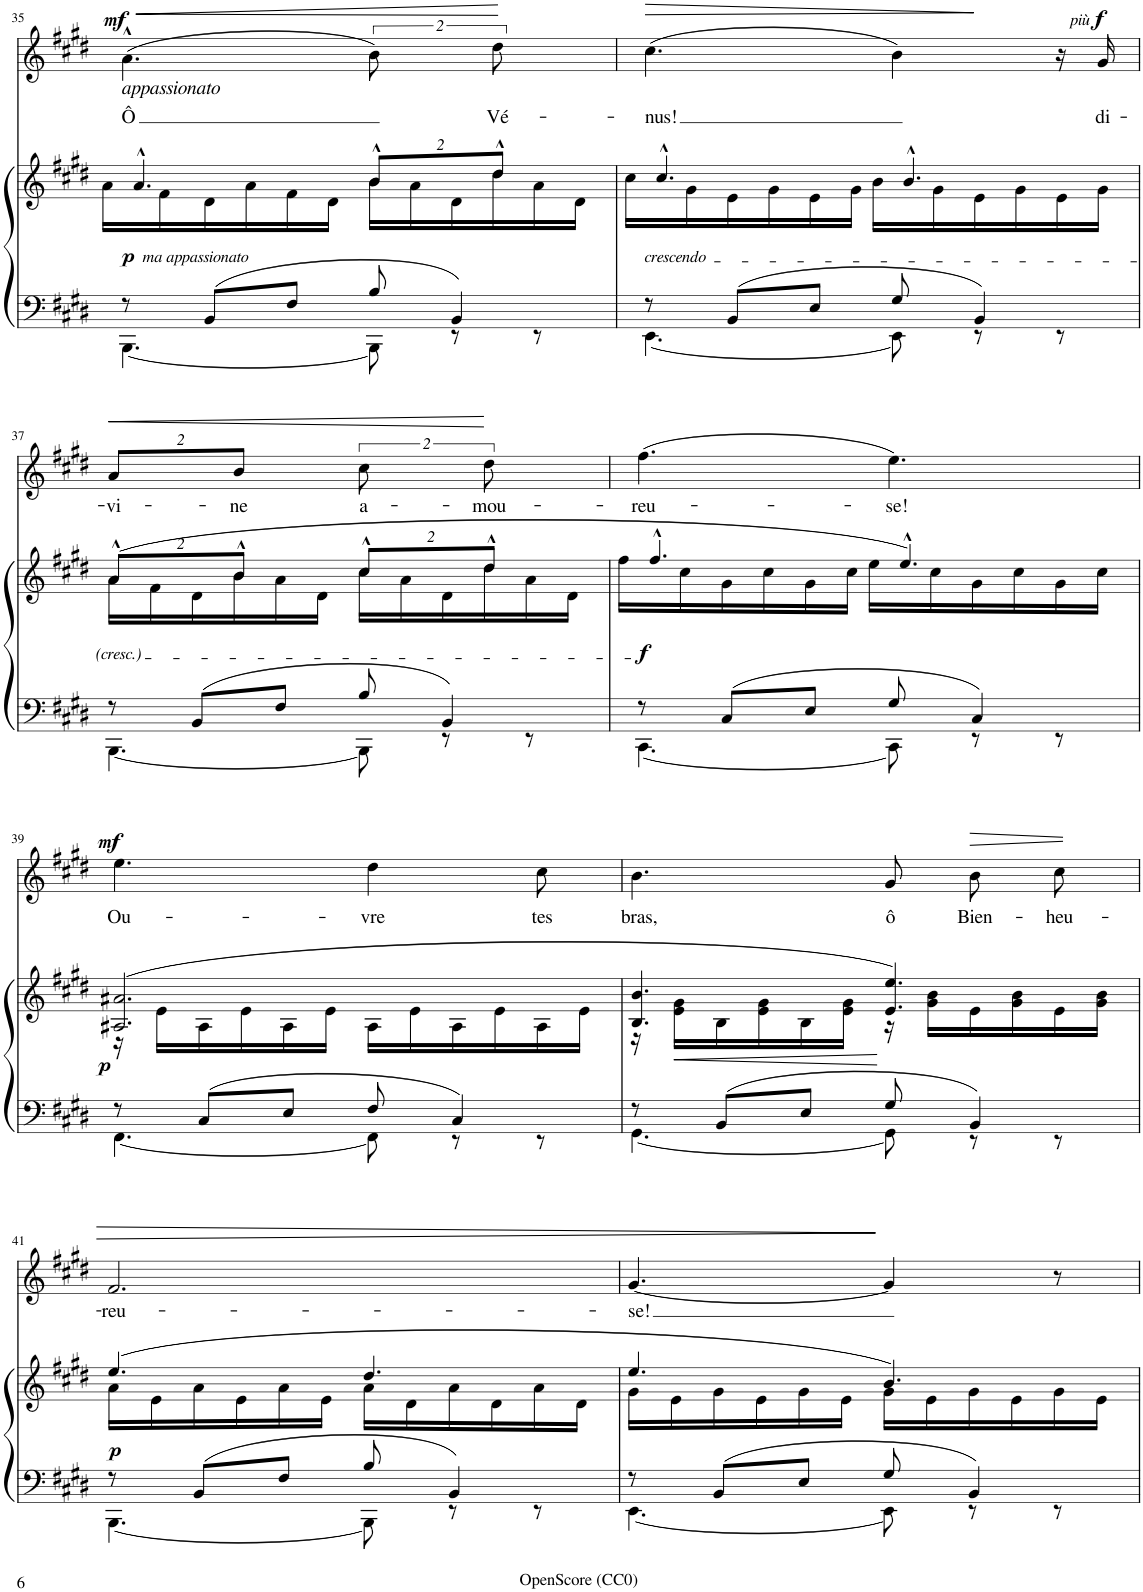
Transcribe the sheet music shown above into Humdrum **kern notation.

**kern	**kern	**dynam	**kern	**text	**dynam
*part2	*part2	*part2	*part1	*part1	*part1
*staff3	*staff2	*staff2/3	*staff1	*staff1	*staff1
*I"Piano	*	*	*I"Chant Voice	*	*
*I'Pno	*	*	*	*	*
!!LO:PB:g=z
*clefF4	*clefG2	*	*clefG2	*	*
*k[f#c#g#d#]	*k[f#c#g#d#]	*	*k[f#c#g#d#]	*	*
*M6/8	*M6/8	*	*M6/8	*	*
=35	=35	=35	=35	=35	=35
*^	*^	*	*	*	*
!	!	!	!	!	!LO:TX:b:i:t=appassionato	!	!
!	!	!	!	!LO:DY:b	!	!LO:LY:b	!LO:HP:b
!	!	!	!	!LO:DY:n=1:b	!	!	!LO:DY:n=1:a
8r	[4.BBB\	4.a^^/	16a\LL	p other-dynamics	(4.a^^\	Ô	< mf
.	.	.	16f#\	.	.	.	.
8BB/L	.	.	16d#\	.	.	.	.
.	.	.	16a\	.	.	.	.
8F#/J	.	.	16f#\	.	.	.	.
.	.	.	16d#\JJ	.	.	.	.
*	*	*Xbrackettup	*	*	*	*	*
8B/	8BBB\]	16%3b^^/L	16b\LL	.	16%3b\)	.	.
.	.	.	16a\	.	.	.	.
4BB/	8r	.	16d#\	.	.	.	.
!	!	!	!	!	!	!LO:LY:b	!
.	.	16%3dd#^^/J	16dd#\	.	16%3dd#\	Vé-	[
.	8r	.	16a\	.	.	.	.
.	.	.	16d#\JJ	.	.	.	.
=36	=36	=36	=36	=36	=36	=36	=36
!	!	!LO:TX:b:i:t=crescendo	!	!	!	!	!
!	!	!	!	!	!	!LO:LY:b	!LO:HP:b
8r	[4.EE\	4.cc#^^/	16cc#\LL	.	(4.cc#\	-nus!	>
.	.	.	16g#\	.	.	.	.
8BB/L	.	.	16e\	.	.	.	.
.	.	.	16g#\	.	.	.	.
8E/J	.	.	16e\	.	.	.	.
.	.	.	16g#\JJ	.	.	.	.
8G#/	8EE\]	4.b^^/	16b\LL	.	4b\)	.	.
.	.	.	16g#\	.	.	.	.
4BB/	8r	.	16e\	.	.	.	.
.	.	.	16g#\	.	.	.	.
.	8r	.	16e\	.	16r	.	]
!	!	!	!	!	!	!LO:LY:b	!LO:DY:a
!	!	!	!	!	!	!	!LO:DY:n=1:a
.	.	.	16g#\JJ	.	16g#/	di-	other-dynamics f
!!LO:LB:g=z
=37	=37	=37	=37	=37	=37	=37	=37
*	*	*	*	*	*Xbrackettup	*	*
!	!	!	!	!	!	!LO:LY:b	!LO:HP:b
8r	[4.BBB\	(16%3a^^/L	16a\LL	.	16%3a/L	vi-	<
.	.	.	16f#\	.	.	.	.
8BB/L	.	.	16d#\	.	.	.	.
!	!	!	!	!	!	!LO:LY:b	!
.	.	16%3b^^/J	16b\	.	16%3b/J	-ne	.
8F#/J	.	.	16a\	.	.	.	.
.	.	.	16d#\JJ	.	.	.	.
*	*	*	*	*	*brackettup	*	*
!	!	!	!	!	!	!LO:LY:b	!
8B/	8BBB\]	16%3cc#^^/L	16cc#\LL	.	16%3cc#\	a-	.
.	.	.	16a\	.	.	.	.
4BB/	8r	.	16d#\	.	.	.	.
!	!	!	!	!	!	!LO:LY:b	!
.	.	16%3dd#^^/J	16dd#\	.	16%3dd#\	-mou-	[
.	8r	.	16a\	.	.	.	.
.	.	.	16d#\JJ	.	.	.	.
=38	=38	=38	=38	=38	=38	=38	=38
!	!	!	!	!LO:DY:b	!	!LO:LY:b	!
8r	[4.CC#\	4.ff#^^/	16ff#\LL	f	(4.ff#\	-reu-	.
.	.	.	16cc#\	.	.	.	.
8C#/L	.	.	16g#\	.	.	.	.
.	.	.	16cc#\	.	.	.	.
8E/J	.	.	16g#\	.	.	.	.
.	.	.	16cc#\JJ	.	.	.	.
!	!	!	!	!	!	!LO:LY:b	!
8G#/	8CC#\]	4.ee^^/)	16ee\LL	.	4.ee\)	-se!	.
.	.	.	16cc#\	.	.	.	.
4C#/	8r	.	16g#\	.	.	.	.
.	.	.	16cc#\	.	.	.	.
.	8r	.	16g#\	.	.	.	.
.	.	.	16cc#\JJ	.	.	.	.
!!LO:LB:g=z
=39	=39	=39	=39	=39	=39	=39	=39
!	!	!	!	!LO:DY:b	!	!LO:LY:b	!LO:DY:a
8r	[4.FF#\	(2.A#X/ 2.a#X/	16r	p	4.ee\	Ou-	mf
.	.	.	16e\LL	.	.	.	.
8C#/L	.	.	16A#\	.	.	.	.
.	.	.	16e\	.	.	.	.
8E/J	.	.	16A#\	.	.	.	.
.	.	.	16e\JJ	.	.	.	.
!	!	!	!	!	!	!LO:LY:b	!
8F#/	8FF#\]	.	16A#\LL	.	4dd#\	-vre	.
.	.	.	16e\	.	.	.	.
4C#/	8r	.	16A#\	.	.	.	.
.	.	.	16e\	.	.	.	.
!	!	!	!	!	!	!LO:LY:b	!
.	8r	.	16A#\	.	8cc#\	tes	.
.	.	.	16e\JJ	.	.	.	.
=40	=40	=40	=40	=40	=40	=40	=40
!	!	!	!	!	!	!LO:LY:b	!
8r	[4.GG#\	4.B/ 4.b/	16r	.	4.b\	bras,	.
.	.	.	16e\ 16g#\LL	.	.	.	.
8BB/L	.	.	16B\	.	.	.	.
.	.	.	16e\ 16g#\	.	.	.	.
8E/J	.	.	16B\	.	.	.	.
.	.	.	16e\ 16g#\JJ	.	.	.	.
!	!	!	!	!	!	!LO:LY:b	!
8G#/	8GG#\]	4.e/ 4.ee/)	16r	.	8g#/	ô	.
.	.	.	16g#\ 16b\LL	.	.	.	.
!	!	!	!	!	!	!LO:LY:b	!LO:HP:b
4BB/	8r	.	16e\	.	8b\	Bien-	>
.	.	.	16g#\ 16b\	.	.	.	.
!	!	!	!	!	!	!LO:LY:b	!
.	8r	.	16e\	.	8cc#\	-heu-	.
.	.	.	16g#\ 16b\JJ	.	.	.	.
!!LO:LB:g=z
=41	=41	=41	=41	=41	=41	=41	=41
!	!	!	!	!LO:DY:b	!	!LO:LY:b	!
8r	[4.BBB\	(4.ee/	16a\LL	p	2.f#/	-reu-	.
.	.	.	16e\	.	.	.	.
8BB/L	.	.	16a\	.	.	.	.
.	.	.	16e\	.	.	.	.
8F#/J	.	.	16a\	.	.	.	.
.	.	.	16e\JJ	.	.	.	.
8B/	8BBB\]	4.dd#/	16a\LL	.	.	.	.
.	.	.	16d#\	.	.	.	.
4BB/	8r	.	16a\	.	.	.	.
.	.	.	16d#\	.	.	.	.
.	8r	.	16a\	.	.	.	.
.	.	.	16d#\JJ	.	.	.	.
=42	=42	=42	=42	=42	=42	=42	=42
!	!	!	!	!	!	!LO:LY:b	!
8r	[4.EE\	4.ee/	16g#\LL	.	[4.g#/	-se!	.
.	.	.	16e\	.	.	.	.
8BB/L	.	.	16g#\	.	.	.	.
.	.	.	16e\	.	.	.	.
8E/J	.	.	16g#\	.	.	.	.
.	.	.	16e\JJ	.	.	.	.
8G#/	8EE\]	4.b/)	16g#\LL	.	4g#/]	.	]
.	.	.	16e\	.	.	.	.
4BB/	8r	.	16g#\	.	.	.	.
.	.	.	16e\	.	.	.	.
.	8r	.	16g#\	.	8r	.	.
.	.	.	16e\JJ	.	.	.	.
*v	*v	*	*	*	*	*	*
*	*v	*v	*	*	*	*
=	=	=	=	=	=
*-	*-	*-	*-	*-	*-
